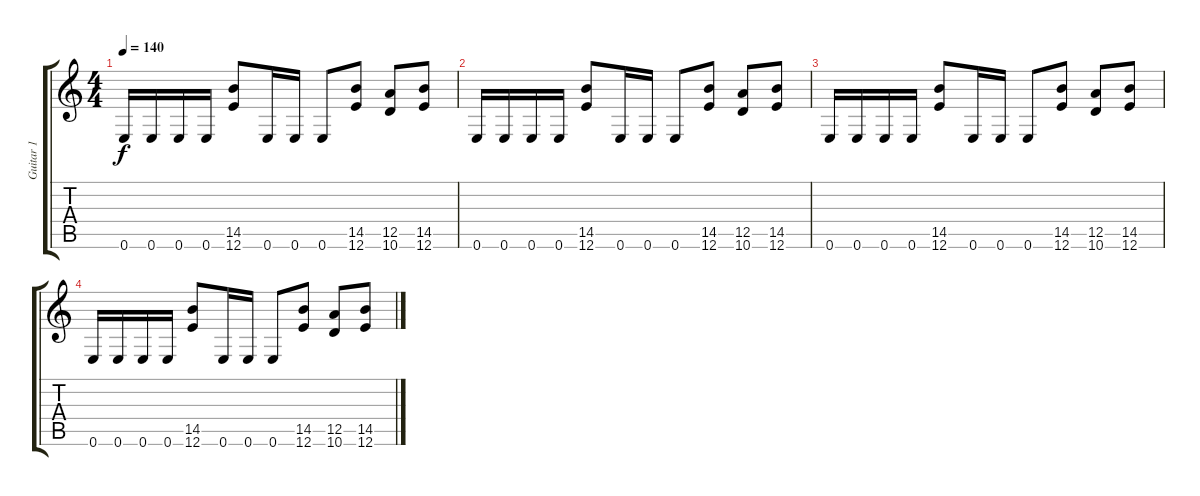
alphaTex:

\track ("Guitar 1" "Guitar 1") {instrument distortionguitar}
\staff {score tabs}
\tuning (E4 B3 G3 D3 A2 E2) {hide}
\ts (4 4)
\tempo 140
\clef g2
\ks c
0.6.16{dy f} 0.6.16 0.6.16 0.6.16 (14.5 12.6).8 0.6.16 0.6.16 0.6.8 (14.5 12.6).8 (12.5 10.6).8 (14.5 12.6).8 |
0.6.16 0.6.16 0.6.16 0.6.16 (14.5 12.6).8 0.6.16 0.6.16 0.6.8 (14.5 12.6).8 (12.5 10.6).8 (14.5 12.6).8 |
0.6.16 0.6.16 0.6.16 0.6.16 (14.5 12.6).8 0.6.16 0.6.16 0.6.8 (14.5 12.6).8 (12.5 10.6).8 (14.5 12.6).8 |
0.6.16 0.6.16 0.6.16 0.6.16 (14.5 12.6).8 0.6.16 0.6.16 0.6.8 (14.5 12.6).8 (12.5 10.6).8 (14.5 12.6).8
